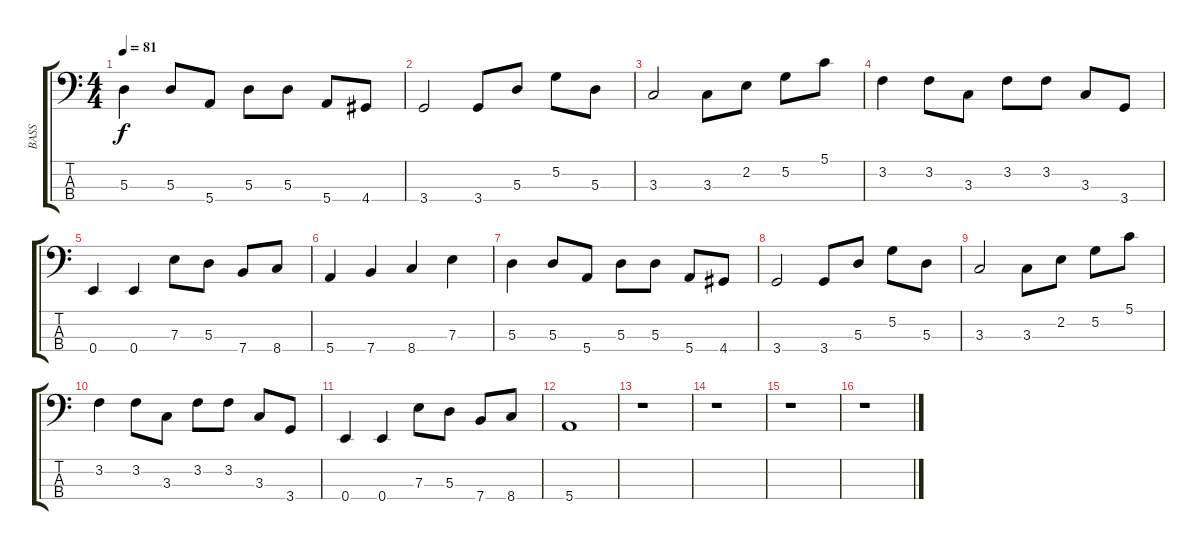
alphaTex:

\track ("BASS" "BASS") {instrument electricbassfinger}
\staff {score tabs}
\tuning (G2 D2 A1 E1) {hide}
\ts (4 4)
\tempo 81
\clef f4
\ks c
5.3.4{dy f} 5.3.8 5.4.8 5.3.8 5.3.8 5.4.8 4.4.8 |
3.4.2 3.4.8 5.3.8 5.2.8 5.3.8 |
3.3.2 3.3.8 2.2.8 5.2.8 5.1.8 |
3.2.4 3.2.8 3.3.8 3.2.8 3.2.8 3.3.8 3.4.8 |
0.4.4 0.4.4 7.3.8 5.3.8 7.4.8 8.4.8 |
5.4.4 7.4.4 8.4.4 7.3.4 |
5.3.4 5.3.8 5.4.8 5.3.8 5.3.8 5.4.8 4.4.8 |
3.4.2 3.4.8 5.3.8 5.2.8 5.3.8 |
3.3.2 3.3.8 2.2.8 5.2.8 5.1.8 |
3.2.4 3.2.8 3.3.8 3.2.8 3.2.8 3.3.8 3.4.8 |
0.4.4 0.4.4 7.3.8 5.3.8 7.4.8 8.4.8 |
5.4.1 |
r.1 |
r.1 |
r.1 |
r.1
